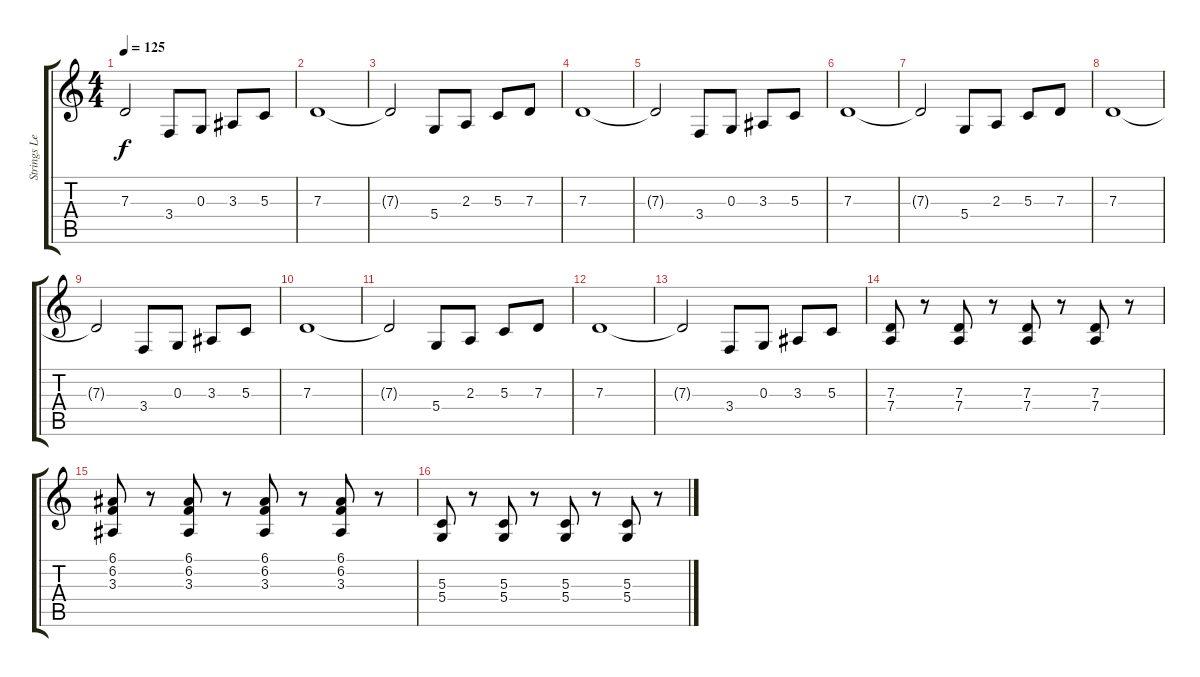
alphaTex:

\track ("Strings Lead" "Strings Le") {instrument stringensemble1}
\staff {score tabs}
\tuning (E4 B3 G3 D3 A2 E2) {hide}
\ts (4 4)
\tempo 125
\clef g2
\ks c
7.3{t}.2{dy f} 3.4.8 0.3.8 3.3.8 5.3.8 |
7.3.1 |
7.3{t}.2 5.4.8 2.3.8 5.3.8 7.3.8 |
7.3.1 |
7.3{t}.2 3.4.8 0.3.8 3.3.8 5.3.8 |
7.3.1 |
7.3{t}.2 5.4.8 2.3.8 5.3.8 7.3.8 |
7.3.1 |
7.3{t}.2 3.4.8 0.3.8 3.3.8 5.3.8 |
7.3.1 |
7.3{t}.2 5.4.8 2.3.8 5.3.8 7.3.8 |
7.3.1 |
7.3{t}.2 3.4.8 0.3.8 3.3.8 5.3.8 |
(7.3 7.4).8 r.8 (7.3 7.4).8 r.8 (7.3 7.4).8 r.8 (7.3 7.4).8 r.8 |
(6.1 6.2 3.3).8 r.8 (6.1 6.2 3.3).8 r.8 (6.1 6.2 3.3).8 r.8 (6.1 6.2 3.3).8 r.8 |
(5.3 5.4).8 r.8 (5.3 5.4).8 r.8 (5.3 5.4).8 r.8 (5.3 5.4).8 r.8
